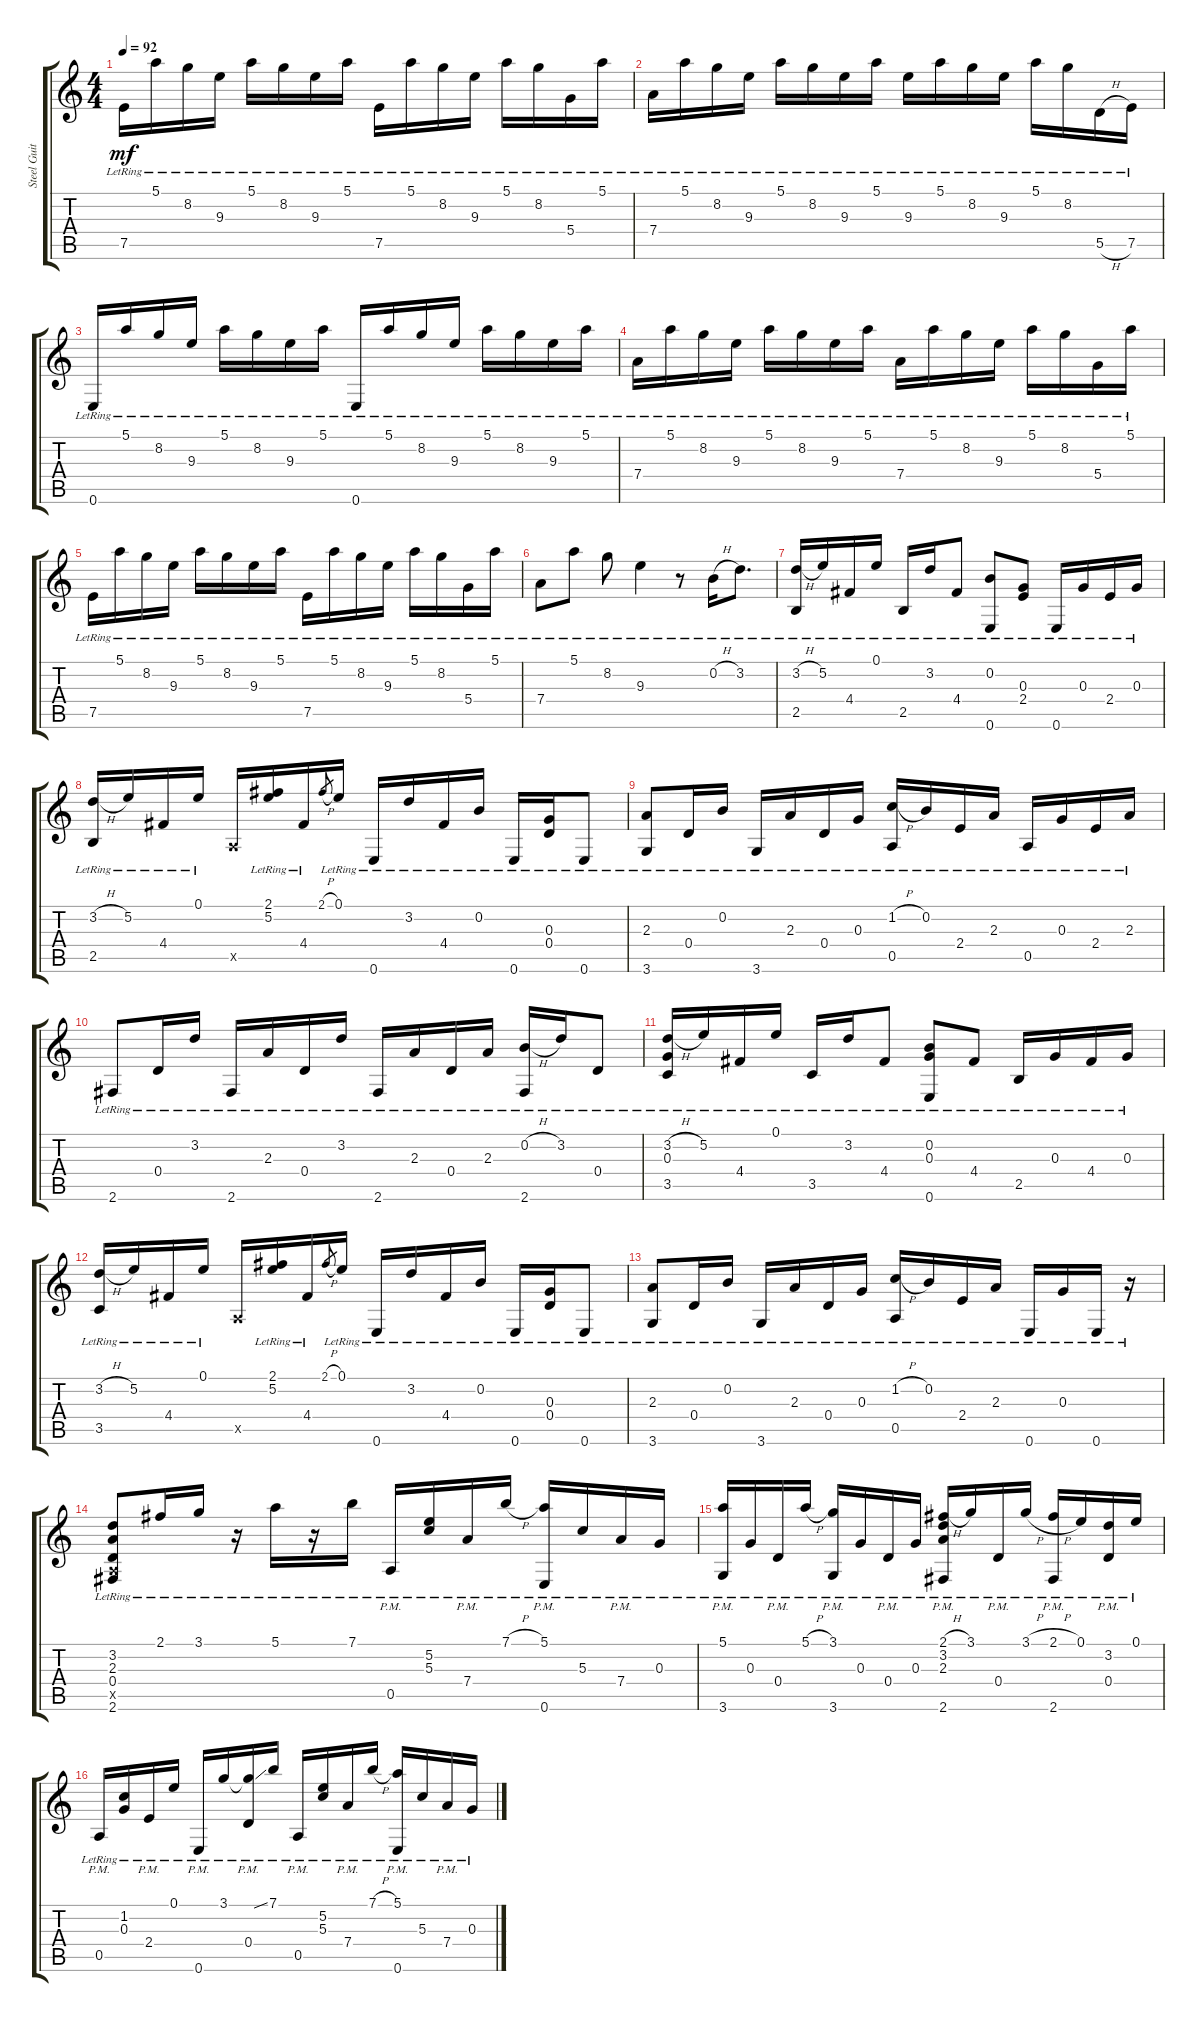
\track ("Steel Guitar" "Steel Guit") {instrument acousticguitarsteel}
\staff {score tabs}
\tuning (E4 B3 G3 D3 A2 E2) {hide}
\ts (4 4)
\tempo 92
\clef g2
\ks c
7.5{lr}.16{dy mf} 5.1{lr}.16 8.2{lr}.16 9.3{lr}.16 5.1{lr}.16 8.2{lr}.16 9.3{lr}.16 5.1{lr}.16 7.5{lr}.16 5.1{lr}.16 8.2{lr}.16 9.3{lr}.16 5.1{lr}.16 8.2{lr}.16 5.4{lr}.16 5.1{lr}.16 |
7.4{lr}.16 5.1{lr}.16 8.2{lr}.16 9.3{lr}.16 5.1{lr}.16 8.2{lr}.16 9.3{lr}.16 5.1{lr}.16 9.3{lr}.16 5.1{lr}.16 8.2{lr}.16 9.3{lr}.16 5.1{lr}.16 8.2{lr}.16 5.5{h lr}.16 7.5{lr}.16 |
0.6{lr}.16 5.1{lr}.16 8.2{lr}.16 9.3{lr}.16 5.1{lr}.16 8.2{lr}.16 9.3{lr}.16 5.1{lr}.16 0.6{lr}.16 5.1{lr}.16 8.2{lr}.16 9.3{lr}.16 5.1{lr}.16 8.2{lr}.16 9.3{lr}.16 5.1{lr}.16 |
7.4{lr}.16 5.1{lr}.16 8.2{lr}.16 9.3{lr}.16 5.1{lr}.16 8.2{lr}.16 9.3{lr}.16 5.1{lr}.16 7.4{lr}.16 5.1{lr}.16 8.2{lr}.16 9.3{lr}.16 5.1{lr}.16 8.2{lr}.16 5.4{lr}.16 5.1{lr}.16 |
7.5{lr}.16 5.1{lr}.16 8.2{lr}.16 9.3{lr}.16 5.1{lr}.16 8.2{lr}.16 9.3{lr}.16 5.1{lr}.16 7.5{lr}.16 5.1{lr}.16 8.2{lr}.16 9.3{lr}.16 5.1{lr}.16 8.2{lr}.16 5.4{lr}.16 5.1{lr}.16 |
7.4{lr}.8 5.1{lr}.8 8.2{lr}.8 9.3{lr}.4 r.8 0.2{h lr}.16 3.2{lr}.8{d} |
(3.2{h lr} 2.5{lr}).16 5.2{lr}.16 4.4{lr}.16 0.1{lr}.16 2.5{lr}.16 3.2{lr}.16 4.4{lr}.8 (0.2{lr} 0.6{lr}).8 (0.3{lr} 2.4{lr}).8 0.6{lr}.16 0.3{lr}.16 2.4{lr}.16 0.3{lr}.16 |
(3.2{h lr} 2.5{lr}).16 5.2{lr}.16 4.4{lr}.16 0.1{lr}.16 0.5{x}.16 (2.1{lr} 5.2{lr}).16 4.4{lr}.16 2.1{h}.8{gr} 0.1{lr}.16 0.6{lr}.16 3.2{lr}.16 4.4{lr}.16 0.2{lr}.16 0.6{lr}.16 (0.3{lr} 0.4{lr}).16 0.6{lr}.8 |
(2.3{lr} 3.6{lr}).8 0.4{lr}.16 0.2{lr}.16 3.6{lr}.16 2.3{lr}.16 0.4{lr}.16 0.3{lr}.16 (1.2{h lr} 0.5{lr}).16 0.2{lr}.16 2.4{lr}.16 2.3{lr}.16 0.5{lr}.16 0.3{lr}.16 2.4{lr}.16 2.3{lr}.16 |
2.6{lr}.8 0.4{lr}.16 3.2{lr}.16 2.6{lr}.16 2.3{lr}.16 0.4{lr}.16 3.2{lr}.16 2.6{lr}.16 2.3{lr}.16 0.4{lr}.16 2.3{lr}.16 (0.2{h lr} 2.6{lr}).16 3.2{lr}.16 0.4{lr}.8 |
(3.2{h lr} 0.3{lr} 3.5{lr}).16 5.2{lr}.16 4.4{lr}.16 0.1{lr}.16 3.5{lr}.16 3.2{lr}.16 4.4{lr}.8 (0.2{lr} 0.3{lr} 0.6{lr}).8 4.4{lr}.8 2.5{lr}.16 0.3{lr}.16 4.4{lr}.16 0.3{lr}.16 |
(3.2{h lr} 3.5{lr}).16 5.2{lr}.16 4.4{lr}.16 0.1{lr}.16 0.5{x}.16 (2.1{lr} 5.2{lr}).16 4.4{lr}.16 2.1{h}.8{gr} 0.1{lr}.16 0.6{lr}.16 3.2{lr}.16 4.4{lr}.16 0.2{lr}.16 0.6{lr}.16 (0.3{lr} 0.4{lr}).16 0.6{lr}.8 |
(2.3{lr} 3.6{lr}).8 0.4{lr}.16 0.2{lr}.16 3.6{lr}.16 2.3{lr}.16 0.4{lr}.16 0.3{lr}.16 (1.2{h lr} 0.5{lr}).16 0.2{lr}.16 2.4{lr}.16 2.3{lr}.16 0.6{lr}.16 0.3{lr}.16 0.6{lr}.16 r.16 |
(3.2{lr} 2.3{lr} 0.4{lr} 0.5{x} 2.6{lr}).8 2.1{lr}.16 3.1{lr}.16 r.16 5.1{lr}.16 r.16 7.1{lr}.16 0.5{pm lr}.16 (5.2{lr} 5.3{lr}).16 7.4{pm lr}.16 7.1{h lr}.16 (5.1{lr} 0.6{pm lr}).16 5.3{lr}.16 7.4{pm lr}.16 0.3{lr}.16 |
(5.1{lr} 3.6{pm lr}).16 0.3{lr}.16 0.4{pm lr}.16 5.1{h lr}.16 (3.1{lr} 3.6{pm lr}).16 0.3{lr}.16 0.4{pm lr}.16 0.3{lr}.16 (2.1{h lr} 3.2{lr} 2.3{lr} 2.6{pm lr}).16 3.1{lr}.16 0.4{pm lr}.16 3.1{h lr}.16 (2.1{h lr} 2.6{pm lr}).16 0.1{lr}.16 (3.2{lr} 0.4{pm lr}).16 0.1{lr}.16 |
0.5{pm lr}.16 (1.2{lr} 0.3{lr}).16 2.4{pm lr}.16 0.1{lr}.16 0.6{pm lr}.16 3.1{lr}.16 (3.1{ss t} 0.4{pm lr}).16 7.1{lr}.16 0.5{pm lr}.16 (5.2{lr} 5.3{lr}).16 7.4{pm lr}.16 7.1{h lr}.16 (5.1{lr} 0.6{pm lr}).16 5.3{lr}.16 7.4{pm lr}.16 0.3{lr}.16
